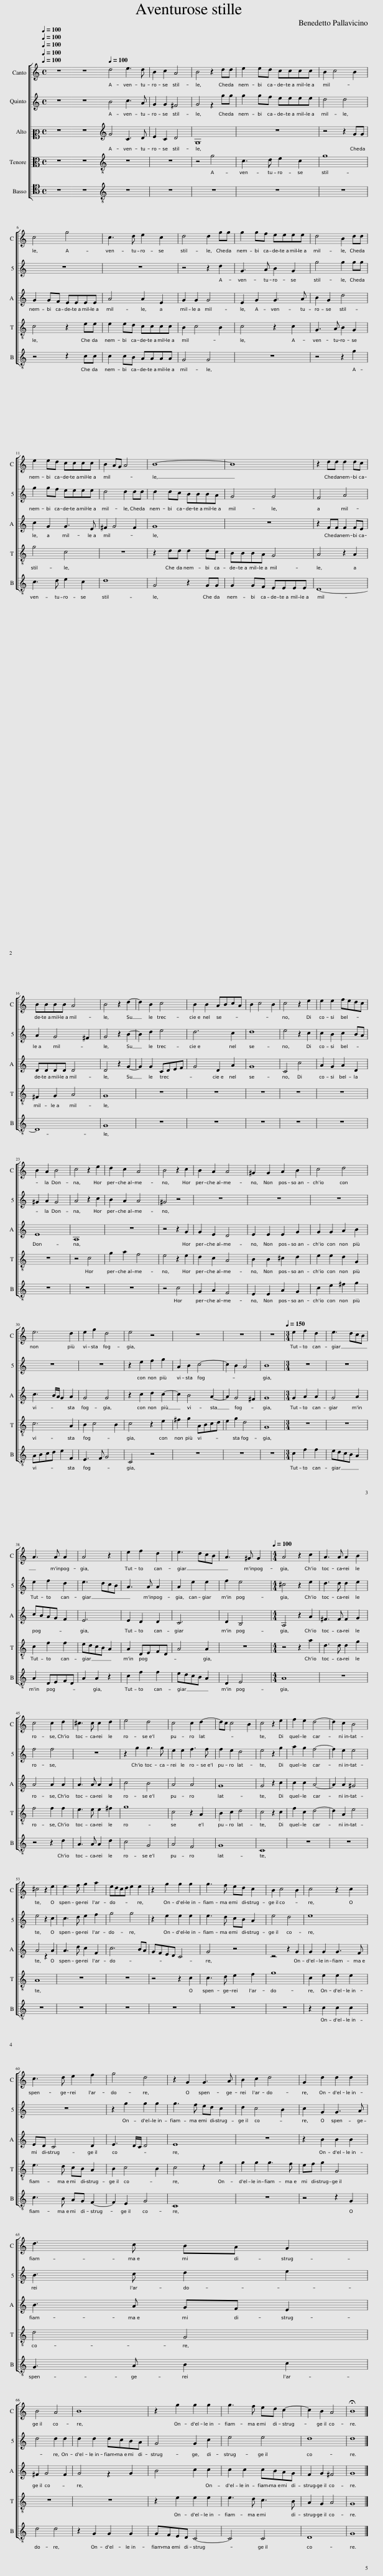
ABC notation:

X:1
%%score [ 1 2 3 4 5 ]
L:1/8
Q:1/4=100
M:4/4
I:linebreak $
K:C
V:1 treble
V:2 treble
V:3 alto2
V:4 alto
V:5 tenor
V:1
 z8 | z8 |[Q:1/4=100] d4 e3 d | B2 c2 A4 | B4 z2 dd | %5
 e2 ed cccc | B2 c4 B2 |$ c4 g4 | c3 d e2 c2 | d4 d2 gg | %10
 g2 gf eeee | d4 B2 dd |$ e2 ed cccc | B2 AG A4 | B8- | %15
 B8 | z2 dd d2 dc |$ BBBB A4 | B4 z2 d2- | d2 B2 c4 | %20
 B2 B2 ABcA | B2 c4 B2 | c4 z2 e2 | e2 e2 fedc |$ B2 A2 B4 | %25
 c4 z2 e2 | d2 c2 A4 | B4 z2 c2 | B2 A2 A4 | ^G2 G2 A2 B2 | %30
 c4 d4 |$ e6 d2 | e2 g2 d4 | e4 z4 | z8 | %35
 z8 | z8 |[M:3/4][Q:1/4=150] e2 f2 d2 | e3 dcB |$ A3 A A2 | %40
 A4 z2 | e2 f2 d2 | e3 dcB | A3 ^G G2 |[M:4/4][Q:1/4=100] A4 z2 c2 | %45
 A3 A A2 B2 |$ c4 c2 d2 | ^c3 c c2 d2 | e4 d4 | c4 c2 d2- | %50
 dc c4 B2 | c4 z2 e2 | f2 e2 d4- | d2 c2 B4 |$ ^c4 z2 e2 | %55
 e3 f g2 a2 | edcd e2 e2 | z2 g2 g2 g2 | g3 f ed c2 | B2 c4 B2 | %60
 c4 z2 c2 |$ c3 d e2 f2 | g4 d4 | z2 G2 G3 A | B2 c2 d4 | %65
 G2 d2 d2 d2 |$ d3 c BA G2 |$ B4 A4 | B8 | z2 g2 g2 g2 | %70
 g3 f ed c2- | c2 B2 A4 | !fermata!B8 |] %73
V:2
 z8 | z8 | B4 c3 A | G2 G2 ^F4 | G4 z2 gg | %5
 g2 gf eeee | d4 d4 |$ z8 | z8 | z4 z2 d2 | %10
 G3 A B2 G2 | g4 g2 gg |$ g2 gf eeee | d4 d2 dd | d2 dc BBBA | %15
 G4 G4 | F4 A4 |$ A2 G4 ^F2 | G4 z2 B2- | B2 d2 e4 | %20
 d6 c2 | d8 | e4 z2 c2 | c2 B2 c2 BA |$ ^G2 A2 G4 | %25
 A4 z2 c2 | B2 A2 A4 | ^G4 z4 | z8 | z8 | %30
 z8 |$ z8 | z8 | z2 e2 f2 g2 | A2 B2 c4- | %35
 c2 B2 A4 | B8 |[M:3/4] z6 | z6 |$ e2 f2 d2 | %40
 e3 dcB | A3 A A2 | A2 e2 e2 | f2 e4 |[M:4/4] ^c4 z2 e2 | %45
 d3 d d2 e2 |$ f4 f4 | z8 | z2 g2 g3 g | e2 e2 f3 f | %50
 f2 e2 d4 | e4 z2 g2 | a2 g2 f4- | f2 e2 e4 |$ e4 z2 c2 | %55
 c3 d e2 f2 | g4 g4 | z2 e2 e2 e2 | e3 d cB A2 | e4 d4 | %60
 e8 |$ z8 | z2 g2 g2 g2 | g3 f ed c2 | d2 c4 B2 | %65
 c2 G2 G3 A |$ B3 c d2 e2 |$ d4 d2 d2 | d2 d2 dcBA | G4 G2 c2 | %70
 e4 e4 | d8 | d8 |] %73
V:3
 z8 | z8 | G4 C3 D | E2 C2 D4 | G,8 | %5
 z8 | z4 z2 GG |$ G2 GF EEEE | A4 A2 E2 | G2 G2 G4 | %10
 E2 G2 G3 A | B2 G2 d4 |$ c2 G2 G3 E | ^F2 G4 F2 | G8 | %15
 z8 | z2 FF F2 FE |$ DDDD D4 | D4 z2 G2- | G2 G2 CDEF | %20
 G4 D2 A2 | G8 | C4 c4 | A2 G2 A2 D2 |$ E8 | %25
 A,8 | z8 | z4 z2 G2 | G2 E2 D4 | E2 E2 E2 G2 | %30
 G2 G2 A2 B2 |$ c3 B/A/ G2 A2 | G4 G4 | z2 c2 d2 c2- | c2 B4 A2- | %35
 A2 G4 ^F2 | G8 |[M:3/4] G2 A2 A2 | G4 A2 |$ cBAG F2 | %40
 E6 | E2 D2 D2 | C6 | D2 B,4 |[M:4/4] A,4 z2 A2 | %45
 ^F3 F F2 G2 |$ A4 A2 A2 | A3 A A2 A2 | c4 B4 | A4 A4 | %50
 G8 | G4 z2 c2 | c2 c2 A4- | A2 A2 ^G4 |$ A4 z2 A2 | %55
 A3 d c2 F2 | c6 BA | GFED C4 | G4 z4 | z4 z2 G2 | %60
 G2 G2 G3 F |$ ED C4 D2 | E3 D/C/ D4 | E8 | z8 | %65
 z2 B2 B2 B2 |$ B3 A GF E2 |$ ^F2 G4 F2 | G4 z2 G2 | B4 c2 c2 | %70
 c2 c2 cBAG | F2 G2 ^F4 | G8 |] %73
V:4
 z8 | z8 | z8 | z8 | z4 G4 | %5
 C3 D E2 C2 | G8 |$ C4 z2 EE | E2 ED CCCC | B,2 C4 B,2 | %10
 C4 z2 C2 | G,3 A, B,2 G,2 |$ G4 C4 | z8 | z2 DD D2 DC | %15
 B,B,B,A, G,4 | A,4 z2 A,2 |$ ^F,2 G,2 A,4 | G,8 | z8 | %20
 z8 | z8 | z8 | z8 |$ z8 | %25
 z4 C4 | G2 A2 F4 | E4 z2 E2 | D2 C2 A,4 | B,2 B,2 ^C2 D2 | %30
 E2 E2 D2 G,2 |$ C6 A,2 | B,2 C4 B,2 | C4 z2 E2 | ^F2 G2 A,B,CD | %35
 E2 G2 D4 | G,8 |[M:3/4] z6 | z6 |$ C2 F2 F2 | %40
 EDCB, A,2 | A,2 D,E,F,D, | A,4 A,2 | z6 |[M:4/4] z4 z2 A2 | %45
 D3 D D2 G2 |$ F4 F2 F2 | E3 E E2 ^F2 | G8 | C4 z2 A,2 | %50
 B,2 C2 D4 | C4 z2 C2 | F2 C2 D4- | D2 A,2 E4 |$ A,8 | %55
 z8 | z8 | z4 z2 C2 | C3 D E2 F2 | G8 | %60
 C2 E2 E2 E2 |$ E3 D CB, A,2 | B,2 C4 B,2 | C4 z2 G2 | G2 G2 G3 F | %65
 EF G2 G,4 |$ D4 G,4 |$ z8 | z8 | z2 E2 E2 E2 | %70
 E3 D C3 B, | A,2 G,2 A,4 | G,8 |] %73
V:5
 z8 | z8 | z8 | z8 | z8 | %5
 z8 | z8 |$ z4 z2 CC | C2 CB, A,A,A,A, | G,4 G,4 | %10
 z8 | z4 z2 G2 |$ C3 D E2 C2 | D8 | G,4 z2 G,G, | %15
 G,2 G,F, E,E,E,E, | D,8- |$ D,8 | G,8 | z8 | %20
 z8 | z8 | z8 | z8 |$ z8 | %25
 z8 | z8 | z4 C4 | G,2 A,2 F,4 | E,2 E,2 A,2 G,2 | %30
 C2 E2 ^F2 G2 |$ A,B,CD E2 F,2 | E,3 F, G,4 | C,4 z4 | z8 | %35
 z8 | z8 |[M:3/4] C2 F2 F2 | EDCB, A,2 |$ A,2 D,E,F,D, | %40
 A,2 A,2 z2 | C2 F2 F2 | EDCB, A,2 | D,2 E,4 |[M:4/4] A,8 | %45
 z8 |$ z4 z2 D2 | A,3 A, A,2 D2 | C4 G,4 | A,4 F,4 | %50
 G,8 | C,8 | z8 | z8 |$ z8 | %55
 z8 | z8 | z8 | z8 | z8 | %60
 z2 C2 C2 C2 |$ C3 B, A,G, F,2- | F,2 E,2 G,4 | C,8 | z8 | %65
 z4 z2 G,2 |$ G,3 A, B,2 C2 |$ D4 D4 | z2 G,2 G,2 G,2 | G,F,E,D, C,4- | %70
 C,4 C,4 | D,8 | G,8 |] %73
